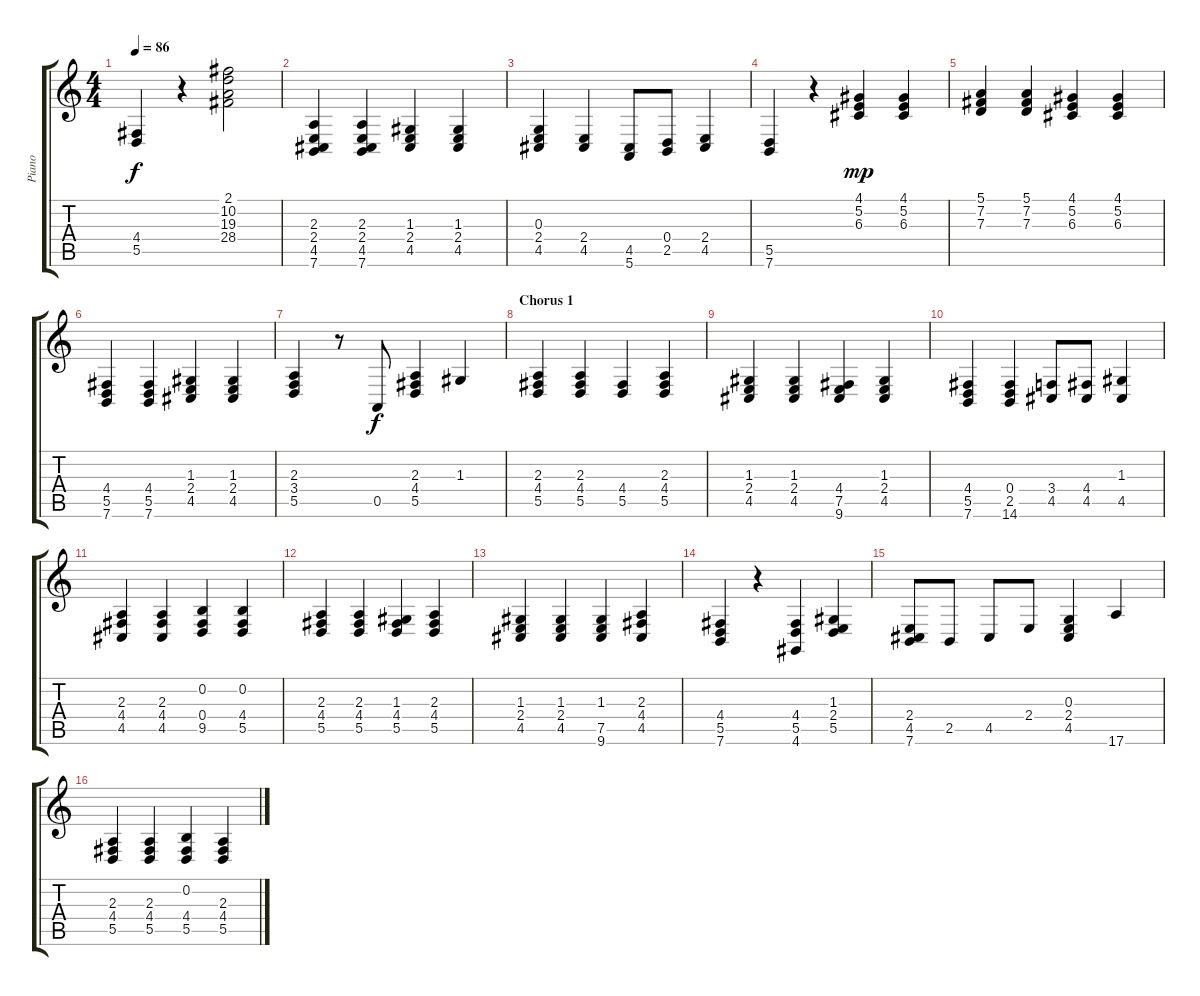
\track ("Piano" "Piano") {instrument acousticgrandpiano}
\staff {score tabs}
\tuning (E4 B3 G3 D3 A2 E2) {hide}
\ts (4 4)
\tempo 86
\clef g2
\ks c
(4.4 5.5).4{dy f} r.4 (2.1 10.2 19.3 28.4).2 |
(2.3 2.4 4.5 7.6).4 (2.3 2.4 4.5 7.6).4 (1.3 2.4 4.5).4 (1.3 2.4 4.5).4 |
(0.3 2.4 4.5).4 (2.4 4.5).4 (4.5 5.6).8 (0.4 2.5).8 (2.4 4.5).4 |
(5.5 7.6).4 r.4 (4.1 5.2 6.3).4{dy mp} (4.1 5.2 6.3).4 |
(5.1 7.2 7.3).4 (5.1 7.2 7.3).4 (4.1 5.2 6.3).4 (4.1 5.2 6.3).4 |
(4.4 5.5 7.6).4 (4.4 5.5 7.6).4 (1.3 2.4 4.5).4 (1.3 2.4 4.5).4 |
\section ("" "")
(2.3 3.4 5.5).4 r.8 0.5.8{dy f} (2.3 4.4 5.5).4 1.3.4 |
\section ("" "Chorus 1")
(2.3 4.4 5.5).4 (2.3 4.4 5.5).4 (4.4 5.5).4 (2.3 4.4 5.5).4 |
(1.3 2.4 4.5).4 (1.3 2.4 4.5).4 (4.4 7.5 9.6).4 (1.3 2.4 4.5).4 |
(4.4 5.5 7.6).4 (0.4 2.5 14.6).4 (3.4 4.5).8 (4.4 4.5).8 (1.3 4.5).4 |
(2.3 4.4 4.5).4 (2.3 4.4 4.5).4 (0.2 0.4 9.5).4 (0.2 4.4 5.5).4 |
(2.3 4.4 5.5).4 (2.3 4.4 5.5).4 (1.3 4.4 5.5).4 (2.3 4.4 5.5).4 |
(1.3 2.4 4.5).4 (1.3 2.4 4.5).4 (1.3 7.5 9.6).4 (2.3 4.4 4.5).4 |
(4.4 5.5 7.6).4 r.4 (4.4 5.5 4.6).4 (1.3 2.4 5.5).4 |
(2.4 4.5 7.6).8 2.5.8 4.5.8 2.4.8 (0.3 2.4 4.5).4 17.6.4 |
(2.3 4.4 5.5).4 (2.3 4.4 5.5).4 (0.2 4.4 5.5).4 (2.3 4.4 5.5).4
